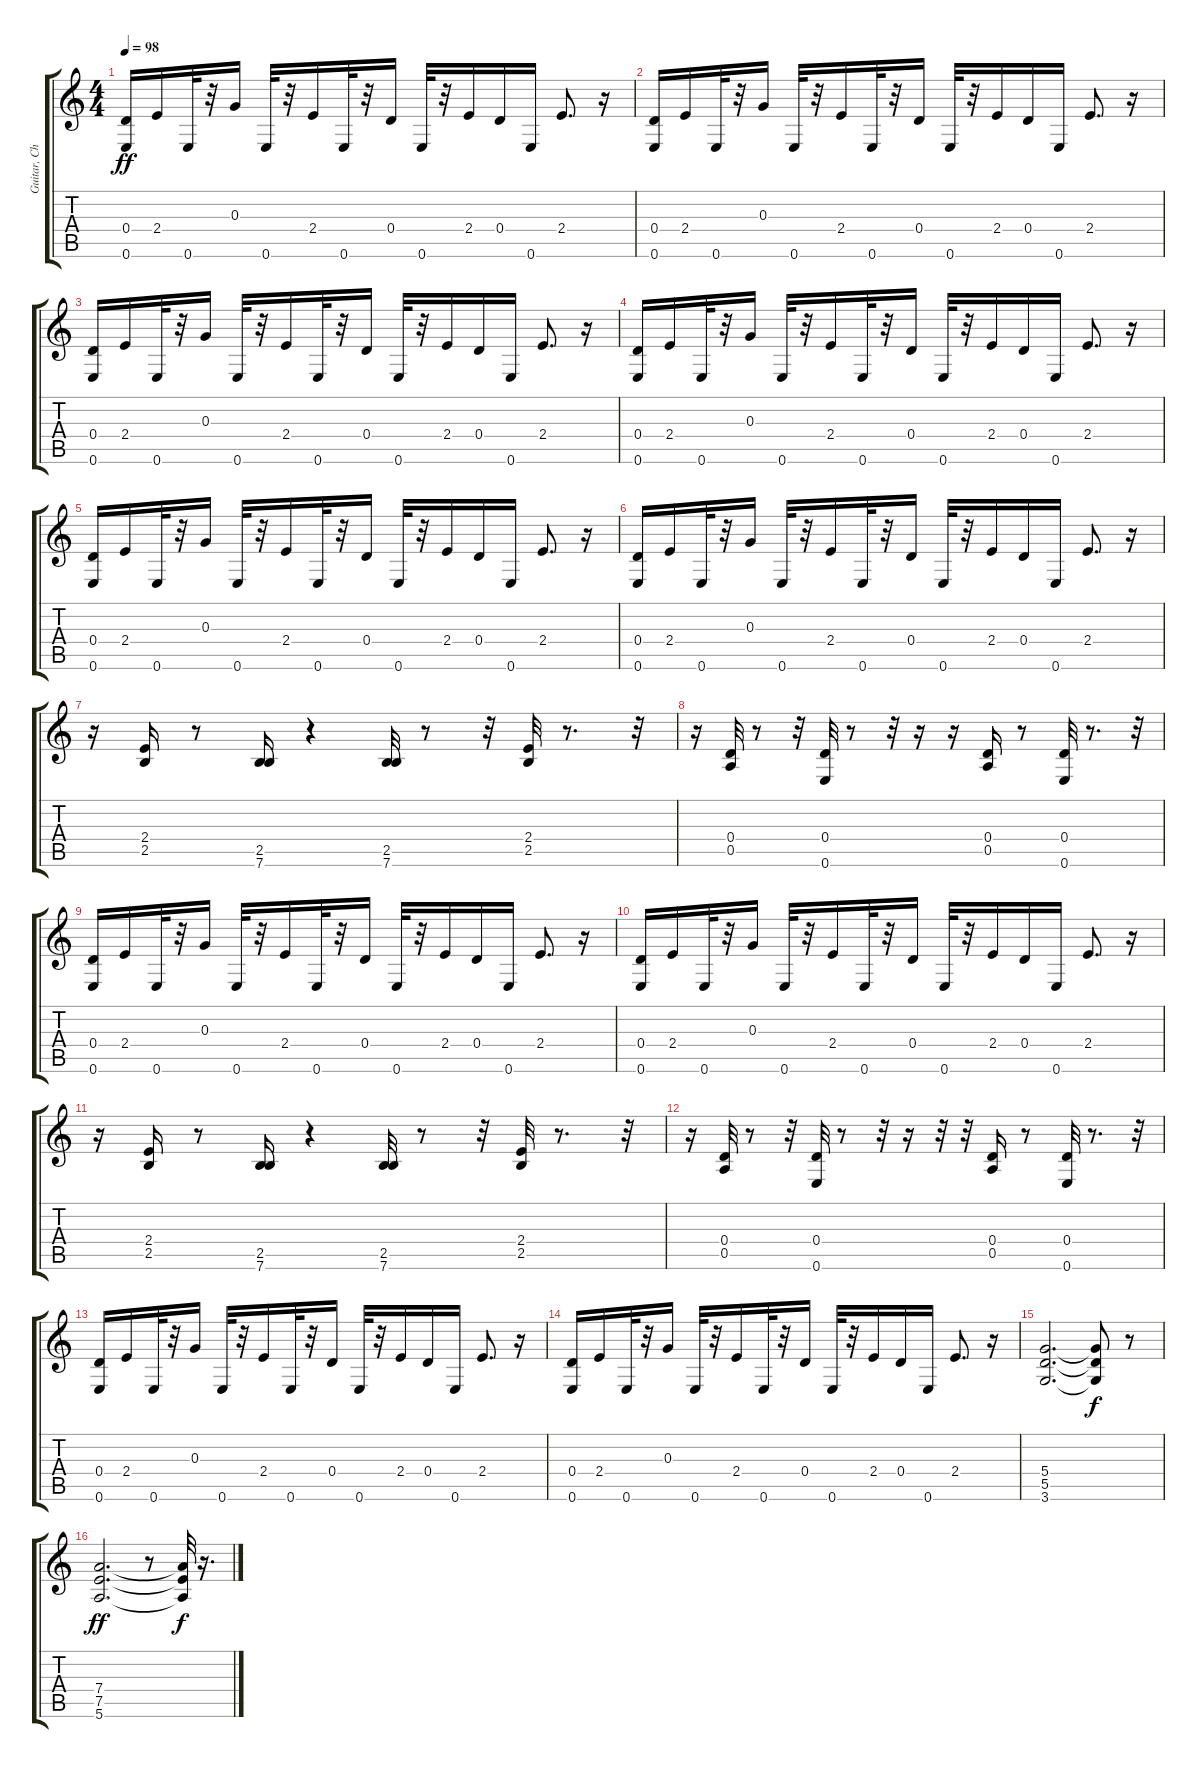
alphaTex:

\track ("Guitar, Chop" "Guitar, Ch") {instrument overdrivenguitar}
\staff {score tabs}
\tuning (E4 B3 G3 D3 A2 E2) {hide}
\ts (4 4)
\tempo 98
\clef g2
\ks c
(0.4 0.6).16{dy ff volume 10} 2.4.16 0.6.32 r.32 0.3.16 0.6.32 r.32 2.4.16 0.6.32 r.32 0.4.16 0.6.32 r.32 2.4.16{volume 10} 0.4.16 0.6.16 2.4.8{d} r.16 |
(0.4 0.6).16 2.4.16 0.6.32 r.32 0.3.16 0.6.32 r.32 2.4.16 0.6.32{volume 10} r.32 0.4.16 0.6.32 r.32 2.4.16 0.4.16 0.6.16 2.4.8{d} r.16 |
(0.4 0.6).16 2.4.16 0.6.32 r.32 0.3.16 0.6.32 r.32 2.4.16 0.6.32 r.32 0.4.16 0.6.32 r.32 2.4.16 0.4.16 0.6.16 2.4.8{d} r.16 |
(0.4 0.6).16 2.4.16 0.6.32 r.32 0.3.16 0.6.32 r.32 2.4.16 0.6.32 r.32 0.4.16 0.6.32 r.32 2.4.16 0.4.16 0.6.16 2.4.8{d} r.16 |
(0.4 0.6).16 2.4.16 0.6.32 r.32 0.3.16 0.6.32 r.32 2.4.16 0.6.32 r.32 0.4.16 0.6.32 r.32 2.4.16 0.4.16 0.6.16 2.4.8{d} r.16 |
(0.4 0.6).16 2.4.16 0.6.32 r.32 0.3.16 0.6.32 r.32 2.4.16 0.6.32 r.32 0.4.16 0.6.32 r.32 2.4.16 0.4.16 0.6.16 2.4.8{d} r.16 |
r.16 (2.4 2.5).16{volume 9} r.8 (2.5 7.6).16{volume 8} r.4 (2.5 7.6).32{volume 8} r.8 r.32 (2.4 2.5).32 r.8{d} r.32 |
r.16 (0.4 0.5).32 r.8 r.32 (0.4 0.6).32 r.8 r.32 r.16 r.16 (0.4 0.5).16 r.8 (0.4 0.6).32 r.8{d} r.32 |
(0.4 0.6).16{volume 9} 2.4.16 0.6.32 r.32 0.3.16{volume 9} 0.6.32{volume 10} r.32 2.4.16 0.6.32 r.32 0.4.16 0.6.32{volume 10} r.32 2.4.16 0.4.16 0.6.16 2.4.8{d} r.16 |
(0.4 0.6).16 2.4.16 0.6.32 r.32 0.3.16 0.6.32 r.32 2.4.16 0.6.32 r.32 0.4.16 0.6.32 r.32 2.4.16 0.4.16 0.6.16 2.4.8{d} r.16 |
r.16 (2.4 2.5).16{volume 8} r.8 (2.5 7.6).16{volume 8} r.4 (2.5 7.6).32{volume 7} r.8 r.32 (2.4 2.5).32 r.8{d} r.32 |
r.16 (0.4 0.5).32 r.8 r.32 (0.4 0.6).32 r.8 r.32 r.16 r.32 r.32 (0.4 0.5).16 r.8 (0.4 0.6).32 r.8{d} r.32 |
(0.4 0.6).16{volume 8} 2.4.16{volume 8} 0.6.32{volume 8} r.32 0.3.16{volume 8} 0.6.32{volume 9} r.32 2.4.16 0.6.32 r.32 0.4.16{volume 9} 0.6.32 r.32 2.4.16 0.4.16{volume 10} 0.6.16 2.4.8{d} r.16 |
(0.4 0.6).16{volume 10} 2.4.16 0.6.32 r.32 0.3.16 0.6.32 r.32 2.4.16{volume 10} 0.6.32 r.32 0.4.16 0.6.32 r.32 2.4.16 0.4.16{volume 10} 0.6.16 2.4.8{d volume 9} r.16 |
(5.4 5.5 3.6).2{d volume 9} (5.4{t} 5.5{t} 3.6{t}).8{dy f} r.8 |
(7.4 7.5 5.6).2{d dy ff volume 8} r.8 (7.4{t} 7.5{t} 5.6{t}).32{dy f} r.16{d}
